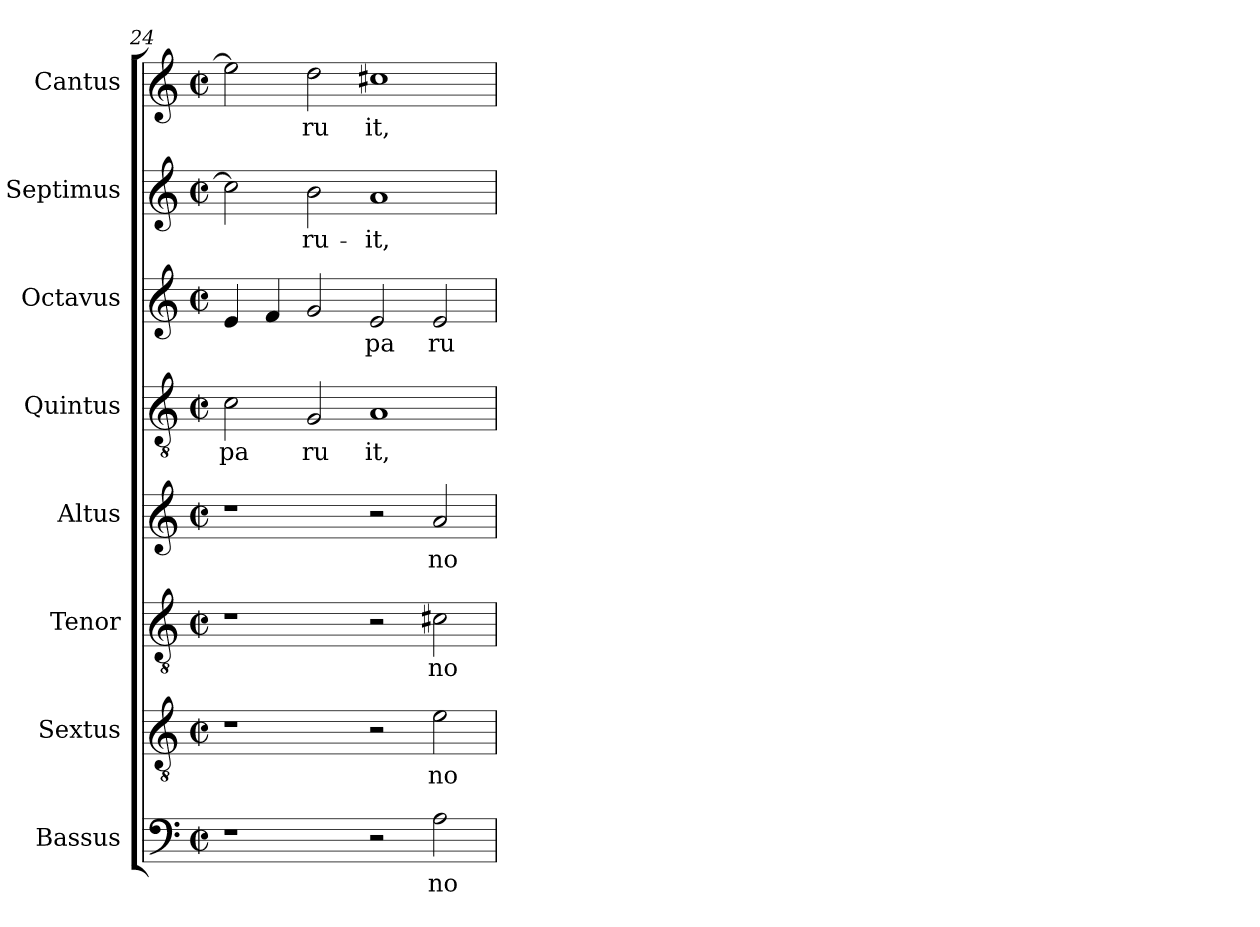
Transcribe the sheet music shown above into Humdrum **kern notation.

**kern	**text	**kern	**text	**kern	**text	**kern	**text	**kern	**text	**kern	**text	**kern	**text	**kern	**text
*part8	*part8	*part7	*part7	*part6	*part6	*part5	*part5	*part4	*part4	*part3	*part3	*part2	*part2	*part1	*part1
*staff8	*staff8	*staff7	*staff7	*staff6	*staff6	*staff5	*staff5	*staff4	*staff4	*staff3	*staff3	*staff2	*staff2	*staff1	*staff1
*I"Bassus	*	*I"Sextus	*	*I"Tenor	*	*I"Altus	*	*I"Quintus	*	*I"Octavus	*	*I"Septimus	*	*I"Cantus	*
*clefF4	*	*clefGv2	*	*clefGv2	*	*clefG2	*	*clefGv2	*	*clefG2	*	*clefG2	*	*clefG2	*
*M2/2	*	*M2/2	*	*M2/2	*	*M2/2	*	*M2/2	*	*M2/2	*	*M2/2	*	*M2/2	*
*met(c|)	*	*met(c|)	*	*met(c|)	*	*met(c|)	*	*met(c|)	*	*met(c|)	*	*met(c|)	*	*met(c|)	*
=24	=24	=24	=24	=24	=24	=24	=24	=24	=24	=24	=24	=24	=24	=24	=24
!	!	!	!	!	!	!	!	!	!LO:LY:b:cj	!	!	!	!	!	!
1r	.	1r	.	1r	.	1r	.	2c\	pa	4e/	.	2cc\]	.	2ee\]	.
.	.	.	.	.	.	.	.	.	.	4f/	.	.	.	.	.
!	!	!	!	!	!	!	!	!	!LO:LY:b:cj	!	!	!	!LO:LY:b:cj	!	!LO:LY:b:cj
.	.	.	.	.	.	.	.	2G/	ru	2g/	.	2b\	-ru-	2dd\	ru
!	!	!	!	!	!	!	!	!	!LO:LY:b:cj	!	!LO:LY:b:cj	!	!LO:LY:b:cj	!	!LO:LY:b:cj
2r	.	2r	.	2r	.	2r	.	1A	it,	2e/	pa	1a	-it,	1cc#X	it,
!	!LO:LY:b:cj	!	!LO:LY:b:cj	!	!LO:LY:b:cj	!	!LO:LY:b:cj	!	!	!	!LO:LY:b:cj	!	!	!	!
2A\	no-	2e\	no-	2c#X\	no-	2a/	no-	.	.	2e/	ru	.	.	.	.
=	=	=	=	=	=	=	=	=	=	=	=	=	=	=	=
*-	*-	*-	*-	*-	*-	*-	*-	*-	*-	*-	*-	*-	*-	*-	*-
